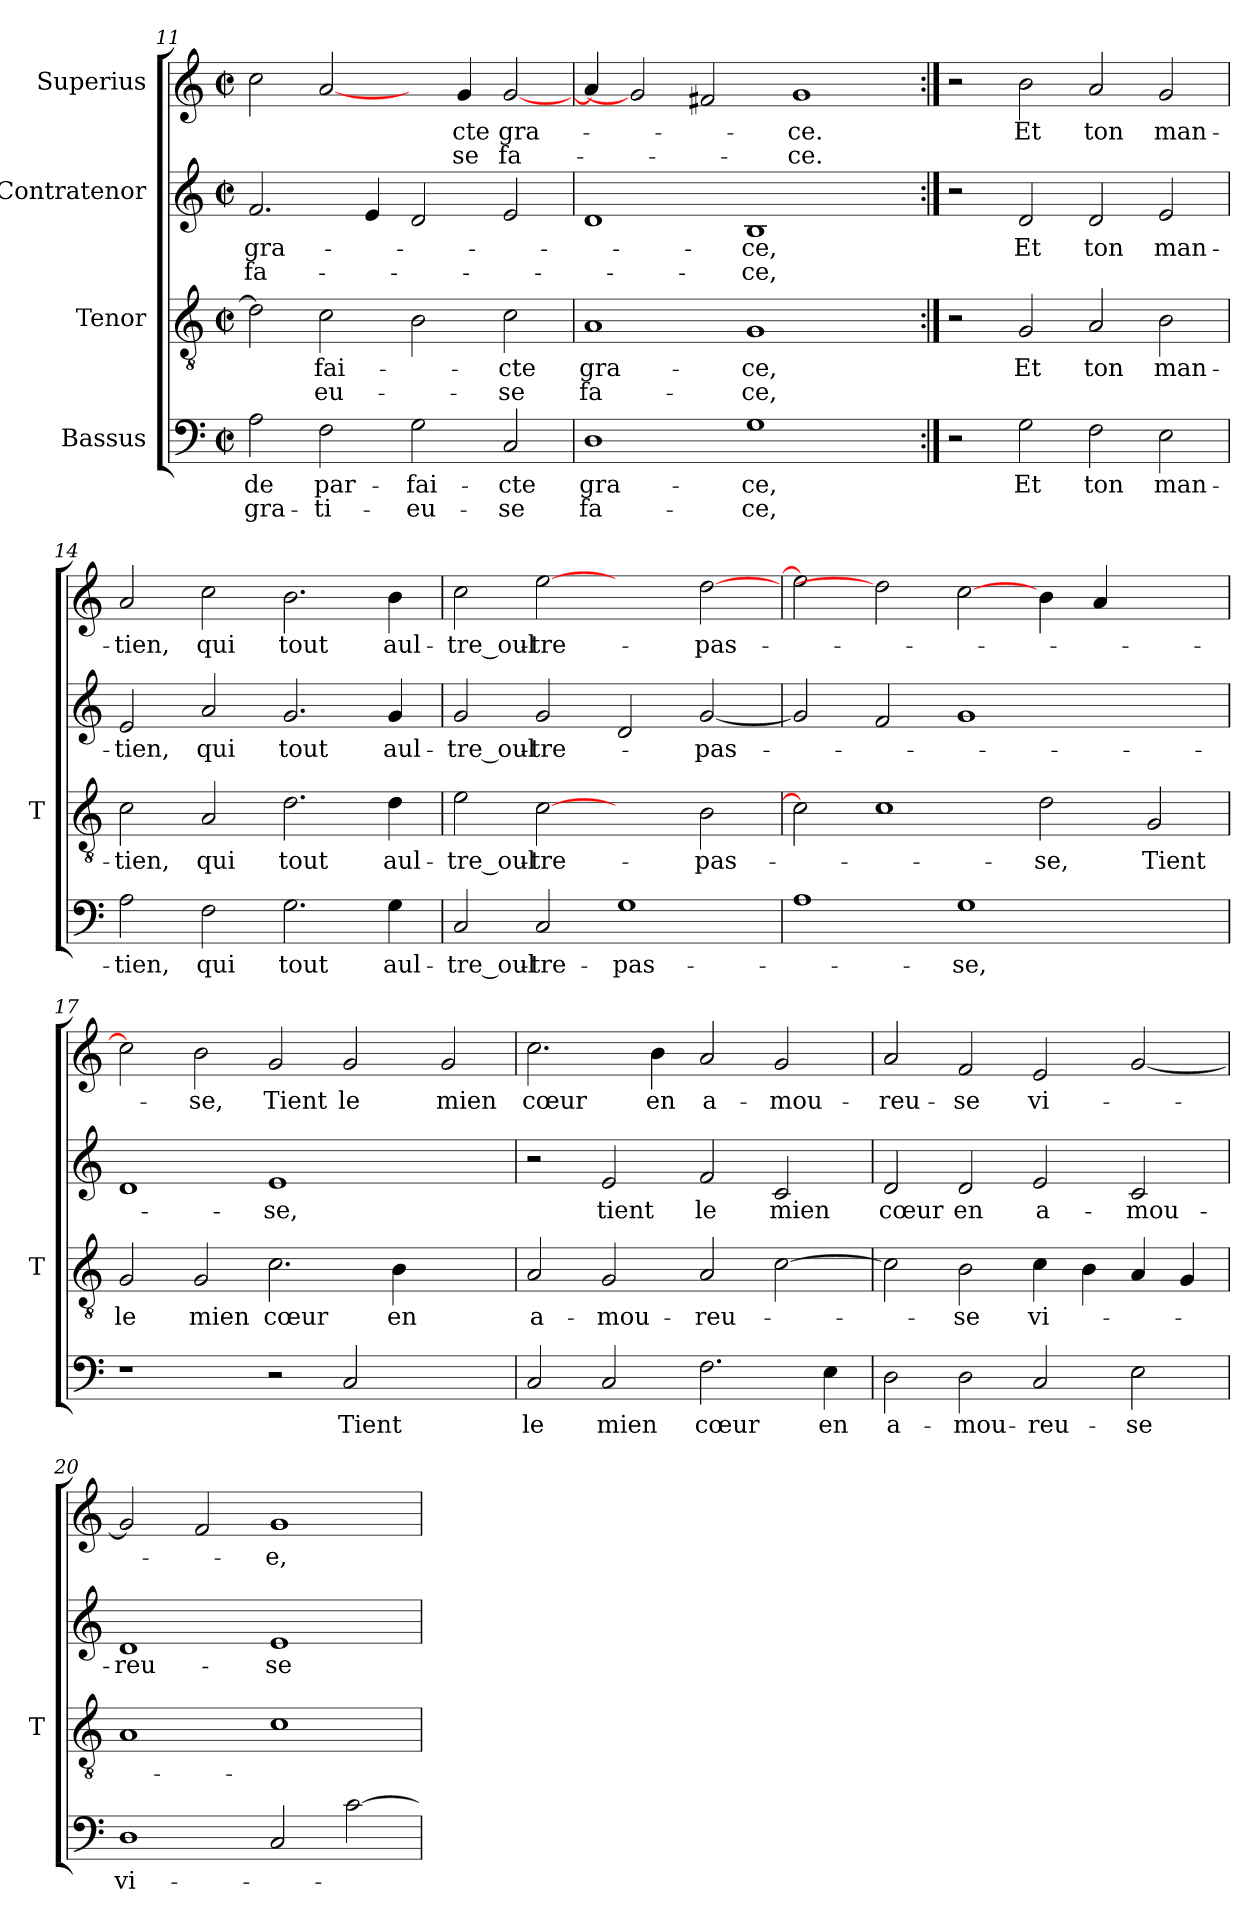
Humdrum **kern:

**kern	**text	**text	**kern	**text	**text	**kern	**text	**text	**kern	**text	**text
*part4	*part4	*part4	*part3	*part3	*part3	*part2	*part2	*part2	*part1	*part1	*part1
*staff4	*staff4	*staff4	*staff3	*staff3	*staff3	*staff2	*staff2	*staff2	*staff1	*staff1	*staff1
*I"Bassus	*	*	*I"Tenor	*	*	*I"Contratenor	*	*	*I"Superius	*	*
*	*	*	*I'T	*	*	*	*	*	*	*	*
*clefF4	*	*	*clefGv2	*	*	*clefG2	*	*	*clefG2	*	*
*k[]	*	*	*k[]	*	*	*k[]	*	*	*k[]	*	*
*C:	*	*	*C:	*	*	*C:	*	*	*C:	*	*
*M2/2	*	*	*M2/2	*	*	*M2/2	*	*	*M2/2	*	*
*met(c|)	*	*	*met(c|)	*	*	*met(c|)	*	*	*met(c|)	*	*
=11	=11	=11	=11	=11	=11	=11	=11	=11	=11	=11	=11
2A	-de	gra-	2d]	.	.	2.f	gra-	fa-	2cc	.	.
2F	par-	ti-	2c	fai-	eu-	.	.	.	[2a	.	.
.	.	.	.	.	.	4e	.	.	.	.	.
2G	fai-	eu-	2B	.	.	2d	.	.	4ryy	.	.
.	.	.	.	.	.	.	.	.	4g	-cte	-se
2C	-cte	-se	2c	-cte	-se	2e	.	.	[2g	gra-	fa-
=12	=12	=12	=12	=12	=12	=12	=12	=12	=12	=12	=12
1D	gra-	fa-	1A	gra-	fa-	1d	.	.	4a]	.	.
.	.	.	.	.	.	.	.	.	2g]	.	.
.	.	.	.	.	.	.	.	.	2f#X	.	.
1G	-ce,	-ce,	1G	-ce,	-ce,	1B	-ce,	-ce,	.	.	.
.	.	.	.	.	.	.	.	.	1g	-ce.	-ce.
4ryy	.	.	4ryy	.	.	4ryy	.	.	.	.	.
!!LO:PB:g=z
=13:|!	=13:|!	=13:|!	=13:|!	=13:|!	=13:|!	=13:|!	=13:|!	=13:|!	=13:|!	=13:|!	=13:|!
2r	.	.	2r	.	.	2r	.	.	2r	.	.
2G	-Et	.	2G	-Et	.	2d	-Et	.	2b	-Et	.
2F	-ton	.	2A	-ton	.	2d	-ton	.	2a	-ton	.
2E	man-	.	2B	man-	.	2e	man-	.	2g	man-	.
=14	=14	=14	=14	=14	=14	=14	=14	=14	=14	=14	=14
2A	-tien,	.	2c	-tien,	.	2e	-tien,	.	2a	-tien,	.
2F	-qui	.	2A	-qui	.	2a	-qui	.	2cc	-qui	.
2.G	-tout	.	2.d	-tout	.	2.g	-tout	.	2.b	-tout	.
4G	aul-	.	4d	aul-	.	4g	aul-	.	4b	aul-	.
=15	=15	=15	=15	=15	=15	=15	=15	=15	=15	=15	=15
2C	tre_oul-	.	2e	tre_oul-	.	2g	tre_oul-	.	2cc	tre_oul-	.
2C	tre-	.	[2c	tre-	.	2g	tre-	.	[2ee	tre-	.
1G	pas-	.	2ryy	.	.	2d	.	.	2ryy	.	.
.	.	.	2B	pas-	.	[2g	pas-	.	[2dd	pas-	.
=16	=16	=16	=16	=16	=16	=16	=16	=16	=16	=16	=16
1A	.	.	2c]	.	.	2g]	.	.	2ee]	.	.
.	.	.	1c	.	.	2f	.	.	2dd]	.	.
1G	-se,	.	.	.	.	1g	.	.	[2cc	.	.
.	.	.	2d	-se,	.	.	.	.	4b	.	.
.	.	.	.	.	.	.	.	.	4a	.	.
2ryy	.	.	2G	-Tient	.	2ryy	.	.	2ryy	.	.
=17	=17	=17	=17	=17	=17	=17	=17	=17	=17	=17	=17
1r	.	.	2G	-le	.	1d	.	.	2cc]	.	.
.	.	.	2G	-mien	.	.	.	.	2b	-se,	.
2r	.	.	2.c	-cœur	.	1e	-se,	.	2g	-Tient	.
2C	-Tient	.	.	.	.	.	.	.	2g	-le	.
.	.	.	4B	-en	.	.	.	.	.	.	.
2ryy	.	.	2ryy	.	.	2ryy	.	.	2g	-mien	.
!!LO:LB:g=z
=18	=18	=18	=18	=18	=18	=18	=18	=18	=18	=18	=18
2C	-le	.	2A	a-	.	2r	.	.	2.cc	-cœur	.
2C	-mien	.	2G	mou-	.	2e	-tient	.	.	.	.
.	.	.	.	.	.	.	.	.	4b	-en	.
2.F	-cœur	.	2A	reu-	.	2f	-le	.	2a	a-	.
.	.	.	[2c	.	.	2c	-mien	.	2g	mou-	.
4E	-en	.	.	.	.	.	.	.	.	.	.
=19	=19	=19	=19	=19	=19	=19	=19	=19	=19	=19	=19
2D	a-	.	2c]	.	.	2d	-cœur	.	2a	reu-	.
2D	mou-	.	2B	-se	.	2d	-en	.	2f	-se	.
2C	reu-	.	4c	vi-	.	2e	a-	.	2e	vi-	.
.	.	.	4B	.	.	.	.	.	.	.	.
2E	-se	.	4A	.	.	2c	mou-	.	[2g	.	.
.	.	.	4G	.	.	.	.	.	.	.	.
=20	=20	=20	=20	=20	=20	=20	=20	=20	=20	=20	=20
1D	vi-	.	1A	.	.	1d	reu-	.	2g]	.	.
.	.	.	.	.	.	.	.	.	2f	.	.
2C	.	.	1c	.	.	1e	-se	.	1g	-e,	.
[2c	.	.	.	.	.	.	.	.	.	.	.
=	=	=	=	=	=	=	=	=	=	=	=
*-	*-	*-	*-	*-	*-	*-	*-	*-	*-	*-	*-
